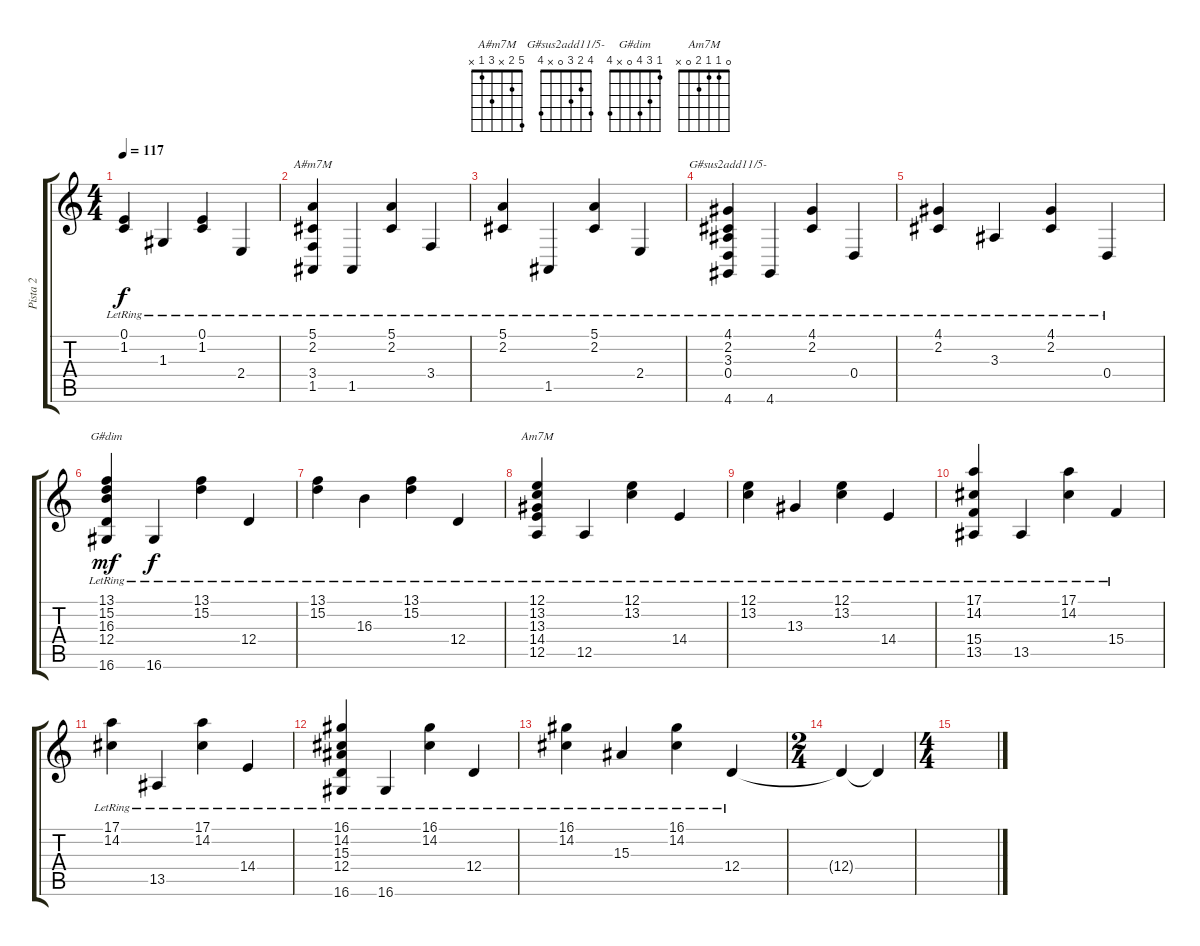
\track ("Pista 2" "Pista 2") {instrument acousticgrandpiano}
\staff {score tabs}
\tuning (E4 B3 G3 D3 A2 E2) {hide}
\chord ("A#m7M" 5 2 x 3 1 x)
\chord ("G#sus2add11/5-" 4 2 3 0 x 4)
\chord ("G#dim" 1 3 4 0 x 4)
\chord ("Am7M" 0 1 1 2 0 x)
\ts (4 4)
\tempo 117
\clef g2
\ks c
(0.1{lr} 1.2{lr}).4{dy f} 1.3{lr}.4 (0.1{lr} 1.2{lr}).4 2.4{lr}.4 |
(5.1{lr} 2.2{lr} 3.4{lr} 1.5{lr}).4{ch "A#m7M"} 1.5{lr}.4 (5.1{lr} 2.2{lr}).4 3.4{lr}.4 |
(5.1{lr} 2.2{lr}).4 1.5{lr}.4 (5.1{lr} 2.2{lr}).4 2.4{lr}.4 |
(4.1{lr} 2.2{lr} 3.3{lr} 0.4{lr} 4.6{lr}).4{ch "G#sus2add11/5-"} 4.6{lr}.4 (4.1{lr} 2.2{lr}).4 0.4{lr}.4 |
(4.1{lr} 2.2{lr}).4 3.3{lr}.4 (4.1{lr} 2.2{lr}).4 0.4{lr}.4 |
(13.1{lr} 15.2{lr} 16.3{lr} 12.4{lr} 16.6{lr}).4{ch "G#dim" dy mf volume 16} 16.6{lr}.4{dy f} (13.1{lr} 15.2{lr}).4 12.4{lr}.4 |
(13.1{lr} 15.2{lr}).4 16.3{lr}.4 (13.1{lr} 15.2{lr}).4 12.4{lr}.4 |
(12.1{lr} 13.2{lr} 13.3{lr} 14.4{lr} 12.5{lr}).4{ch "Am7M"} 12.5{lr}.4 (12.1{lr} 13.2{lr}).4 14.4{lr}.4 |
(12.1{lr} 13.2{lr}).4 13.3{lr}.4 (12.1{lr} 13.2{lr}).4 14.4{lr}.4 |
(17.1{lr} 14.2{lr} 15.4{lr} 13.5{lr}).4 13.5{lr}.4 (17.1{lr} 14.2{lr}).4 15.4{lr}.4 |
(17.1{lr} 14.2{lr}).4 13.5{lr}.4 (17.1{lr} 14.2{lr}).4 14.4{lr}.4 |
(16.1{lr} 14.2{lr} 15.3{lr} 12.4{lr} 16.6{lr}).4 16.6{lr}.4 (16.1{lr} 14.2{lr}).4 12.4{lr}.4 |
(16.1{lr} 14.2{lr}).4 15.3{lr}.4 (16.1{lr} 14.2{lr}).4 12.4{lr}.4 |
\ts (2 4)
12.4{t}.4 12.4{t}.4 |
\ts (4 4)
